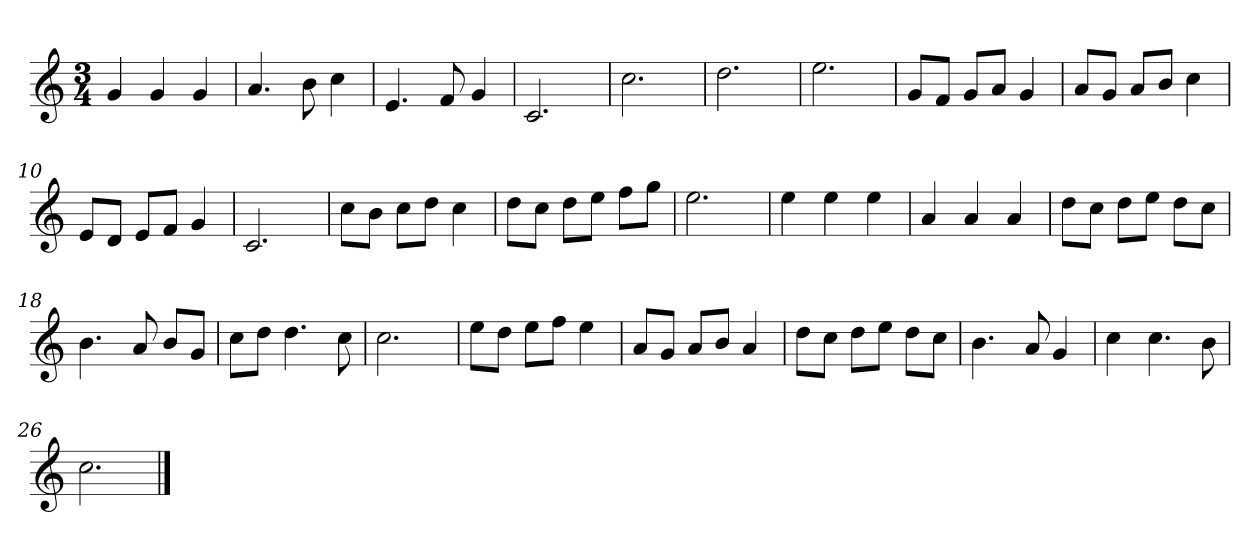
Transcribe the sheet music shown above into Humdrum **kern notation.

**kern
*part1
*staff1
*clefG2
*k[]
*C:
*M3/4
*MM120
=1
4g
4g
4g
=2
4.a
8b
4cc
=3
4.e
8f
4g
=4
2.c
=5
2.cc
=6
2.dd
=7
2.ee
=8
8g/L
8f/J
8g/L
8a/J
4g
=9
8a/L
8g/J
8a/L
8b/J
4cc
=10
8e/L
8d/J
8e/L
8f/J
4g
=11
2.c
=12
8cc\L
8b\J
8cc\L
8dd\J
4cc
=13
8dd\L
8cc\J
8dd\L
8ee\J
8ff\L
8gg\J
=14
2.ee
=15
4ee
4ee
4ee
=16
4a
4a
4a
=17
8dd\L
8cc\J
8dd\L
8ee\J
8dd\L
8cc\J
=18
4.b
8a
8b/L
8g/J
=19
8cc\L
8dd\J
4.dd
8cc
=20
2.cc
=21
8ee\L
8dd\J
8ee\L
8ff\J
4ee
=22
8a/L
8g/J
8a/L
8b/J
4a
=23
8dd\L
8cc\J
8dd\L
8ee\J
8dd\L
8cc\J
=24
4.b
8a
4g
=25
4cc
4.cc
8b
=26
2.cc
==
*-
